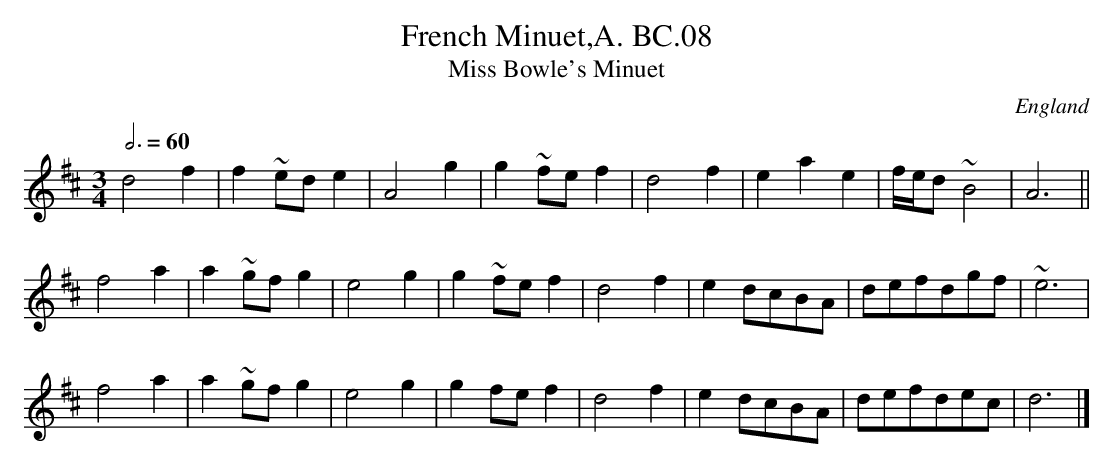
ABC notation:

X:1
T:French Minuet,A. BC.08
T:Miss Bowle's Minuet
L:1/4
M:3/4
O:England
Q:3/4=60
K:D
d2 f|f ~e/d/ e|A2 g|g ~f/e/ f|d2 f|\
e a e|f/4e/4d/ ~B2|A3||!
f2 a|a ~g/f/ g|e2 g|g ~ f/e/ f|d2 f|\
e d/c/B/A/|d/e/f/d/g/f/|~e3|!
f2 a|a ~g/f/ g|e2 g|g f/e/ f|d2 f|\
e d/c/B/A/|d/e/f/d/e/c/|d3|]
